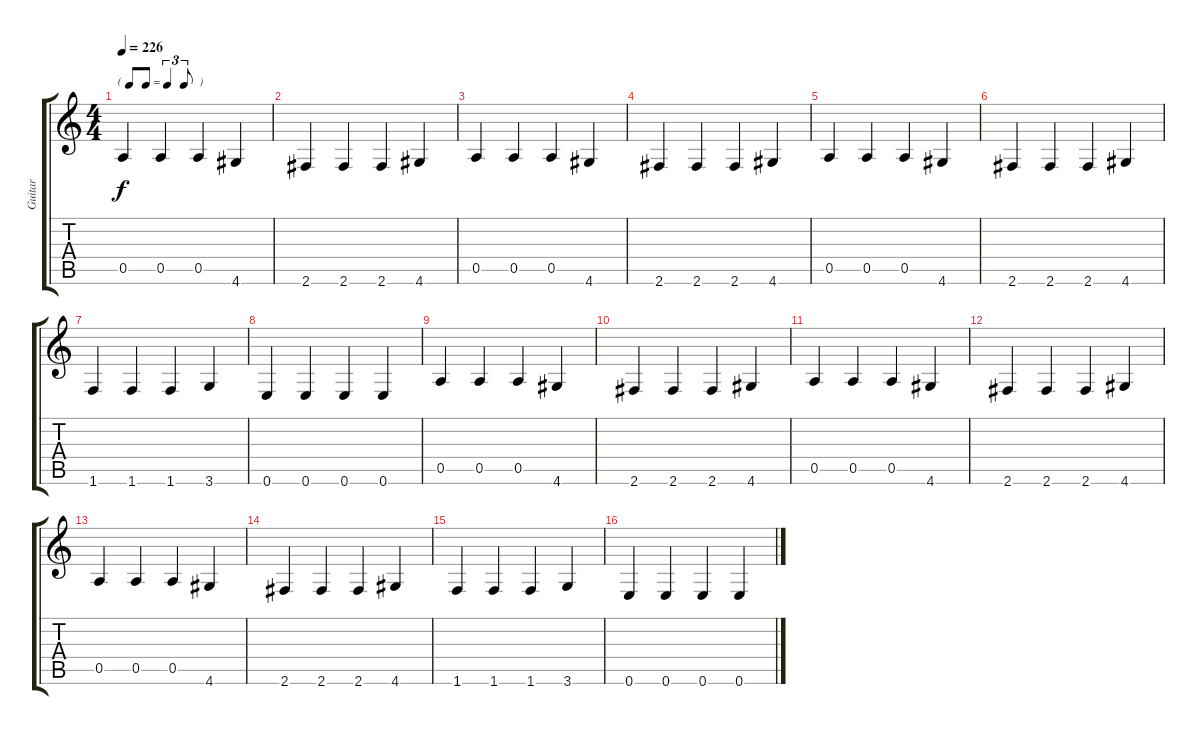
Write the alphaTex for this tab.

\track ("Guitar" "Guitar") {instrument distortionguitar}
\staff {score tabs}
\tuning (E4 B3 G3 D3 A2 E2) {hide}
\ts (4 4)
\tf triplet8th
\tempo 226
\clef g2
\ks c
0.5.4{dy f instrument distortionguitar} 0.5.4 0.5.4 4.6.4 |
2.6.4 2.6.4 2.6.4 4.6.4 |
0.5.4 0.5.4 0.5.4 4.6.4 |
2.6.4 2.6.4 2.6.4 4.6.4 |
0.5.4 0.5.4 0.5.4 4.6.4 |
2.6.4 2.6.4 2.6.4 4.6.4 |
1.6.4 1.6.4 1.6.4 3.6.4 |
0.6.4 0.6.4 0.6.4 0.6.4 |
0.5.4 0.5.4 0.5.4 4.6.4 |
2.6.4 2.6.4 2.6.4 4.6.4 |
0.5.4 0.5.4 0.5.4 4.6.4 |
2.6.4 2.6.4 2.6.4 4.6.4 |
0.5.4 0.5.4 0.5.4 4.6.4 |
2.6.4 2.6.4 2.6.4 4.6.4 |
1.6.4 1.6.4 1.6.4 3.6.4 |
0.6.4 0.6.4 0.6.4 0.6.4
